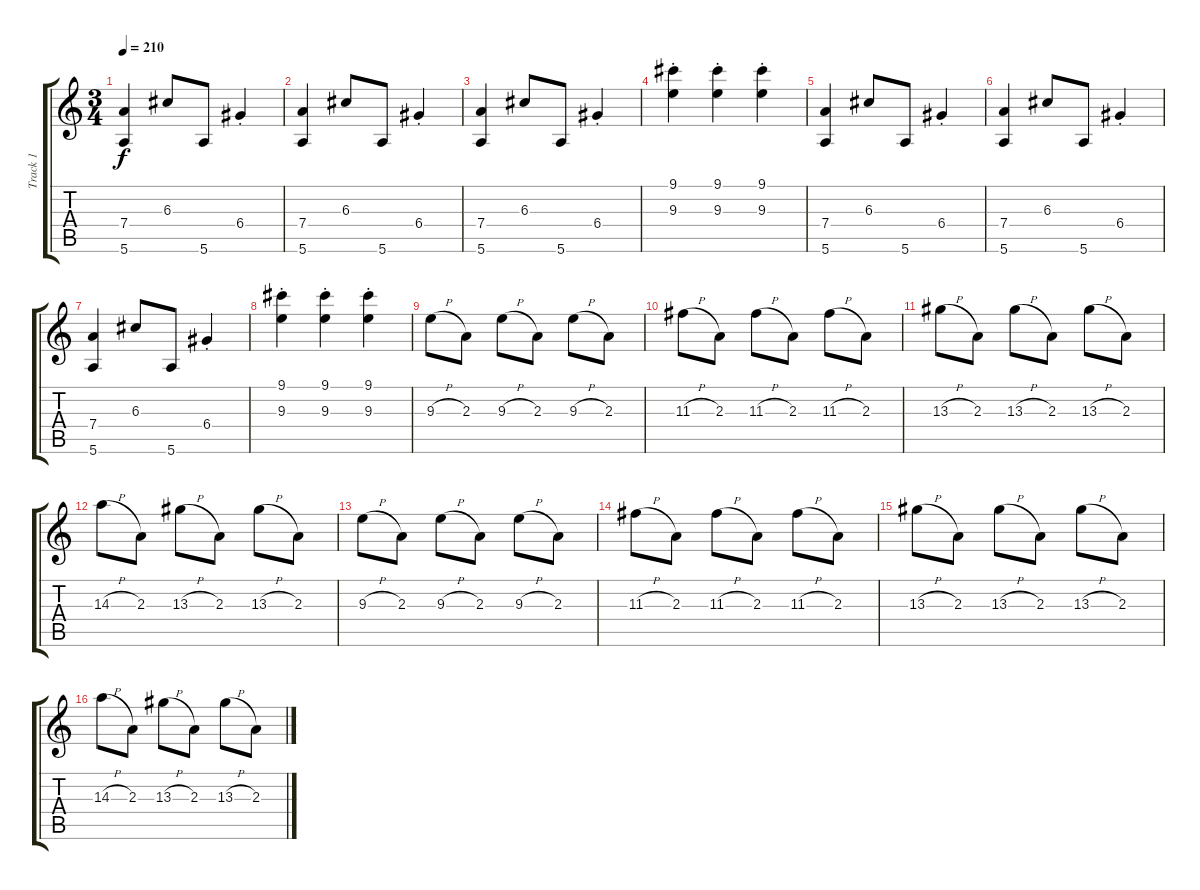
\track ("Track 1" "Track 1") {instrument overdrivenguitar}
\staff {score tabs}
\tuning (E4 B3 G3 D3 A2 E2) {hide}
\ts (3 4)
\tempo 210
\clef g2
\ks c
(7.4 5.6).4{dy f} 6.3.8 5.6.8 6.4{st}.4 |
(7.4 5.6).4 6.3.8 5.6.8 6.4{st}.4 |
(7.4 5.6).4 6.3.8 5.6.8 6.4{st}.4 |
(9.1 9.3{st}).4 (9.1{st} 9.3{st}).4 (9.1 9.3{st}).4 |
(7.4 5.6).4 6.3.8 5.6.8 6.4{st}.4 |
(7.4 5.6).4 6.3.8 5.6.8 6.4{st}.4 |
(7.4 5.6).4 6.3.8 5.6.8 6.4{st}.4 |
(9.1 9.3{st}).4 (9.1{st} 9.3{st}).4 (9.1 9.3{st}).4 |
9.3{h}.8 2.3.8 9.3{h}.8 2.3.8 9.3{h}.8 2.3.8 |
11.3{h}.8 2.3.8 11.3{h}.8 2.3.8 11.3{h}.8 2.3.8 |
13.3{h}.8 2.3.8 13.3{h}.8 2.3.8 13.3{h}.8 2.3.8 |
14.3{h}.8 2.3.8 13.3{h}.8 2.3.8 13.3{h}.8 2.3.8 |
9.3{h}.8 2.3.8 9.3{h}.8 2.3.8 9.3{h}.8 2.3.8 |
11.3{h}.8 2.3.8 11.3{h}.8 2.3.8 11.3{h}.8 2.3.8 |
13.3{h}.8 2.3.8 13.3{h}.8 2.3.8 13.3{h}.8 2.3.8 |
14.3{h}.8 2.3.8 13.3{h}.8 2.3.8 13.3{h}.8 2.3.8
